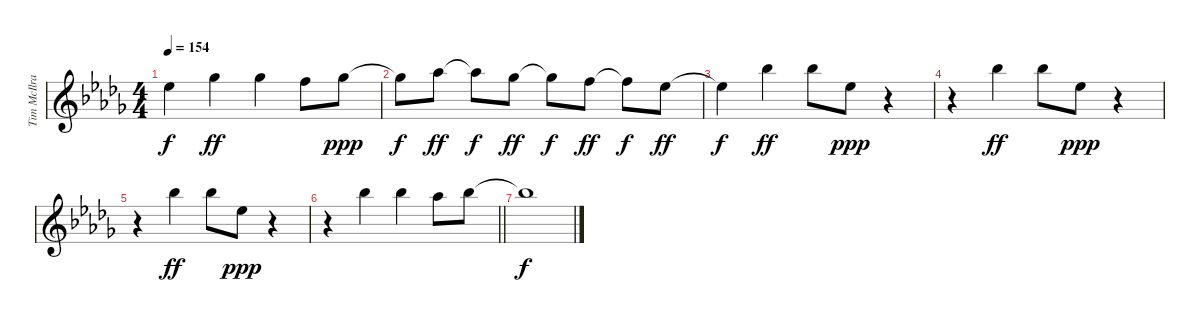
\track ("Tim McIlrath - Vocals" "Tim McIlra") {instrument distortionguitar}
\staff {score}
\tuning (E4 B3 G3 D3 A2 E2) {hide}
\ts (4 4)
\tempo 154
\clef g2
\ks db
8.3{t}.4{dy f} 11.3.4{dy ff} 11.3.4 10.3.8 11.3.8{dy ppp} |
11.3{t}.8{dy f} 13.3.8{dy ff} 13.3{t}.8{dy f} 11.3.8{dy ff} 11.3{t}.8{dy f} 10.3.8{dy ff} 10.3{t}.8{dy f} 8.3.8{dy ff} |
8.3{t}.4{dy f} 15.3.4{dy ff} 15.3.8 8.3.8{dy ppp} r.4 |
r.4 15.3.4{dy ff} 15.3.8 8.3.8{dy ppp} r.4 |
r.4 15.3.4{dy ff} 15.3.8 8.3.8{dy ppp} r.4 |
\barLineRight lightlight
r.4 15.3.4 15.3.4 13.3.8 15.3.8 |
15.3{t}.1{dy f}
